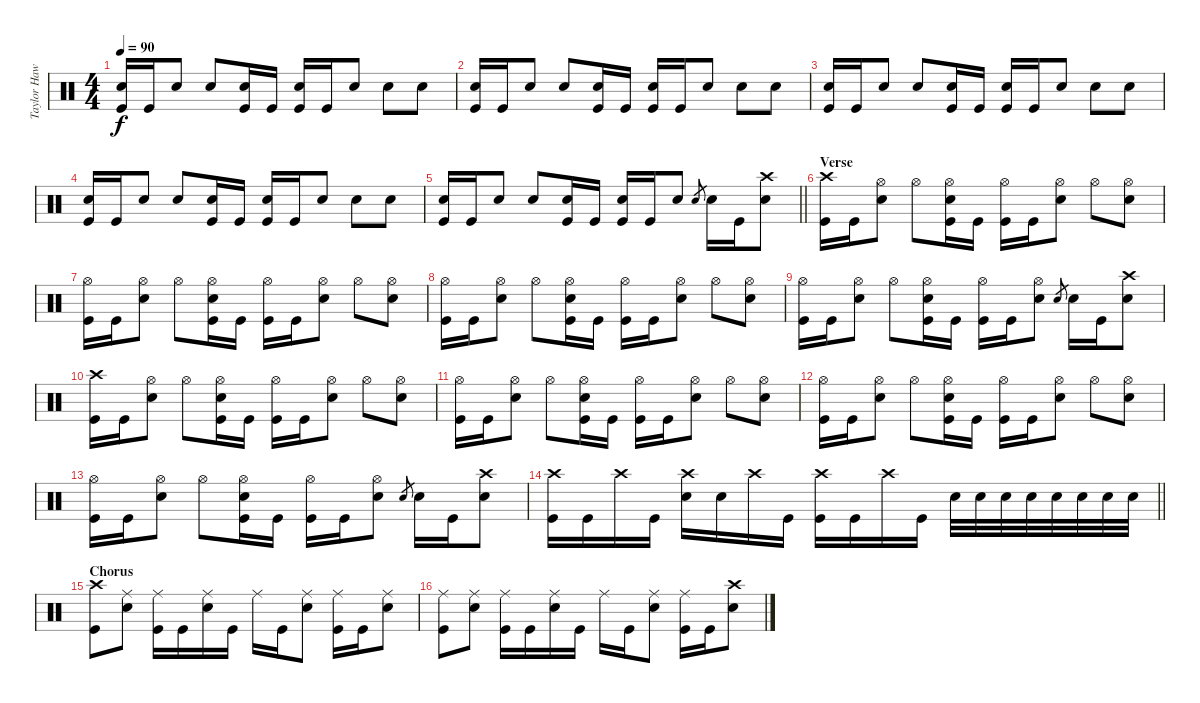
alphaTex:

\track ("Taylor Hawkins" "Taylor Haw") {instrument percussion}
\staff {score}
\articulation defaults
\ts (4 4)
\tempo 90
\clef neutral
\ks c
("Electric Snare (hit)" "Kick (hit)").16{dy f} "Kick (hit)".16 "Electric Snare (hit)".8 "Electric Snare (hit)".8 ("Electric Snare (hit)" "Kick (hit)").16 "Kick (hit)".16 ("Electric Snare (hit)" "Kick (hit)").16 "Kick (hit)".16 "Electric Snare (hit)".8 "Electric Snare (hit)".8 "Electric Snare (hit)".8 |
("Electric Snare (hit)" "Kick (hit)").16 "Kick (hit)".16 "Electric Snare (hit)".8 "Electric Snare (hit)".8 ("Electric Snare (hit)" "Kick (hit)").16 "Kick (hit)".16 ("Electric Snare (hit)" "Kick (hit)").16 "Kick (hit)".16 "Electric Snare (hit)".8 "Electric Snare (hit)".8 "Electric Snare (hit)".8 |
("Electric Snare (hit)" "Kick (hit)").16 "Kick (hit)".16 "Electric Snare (hit)".8 "Electric Snare (hit)".8 ("Electric Snare (hit)" "Kick (hit)").16 "Kick (hit)".16 ("Electric Snare (hit)" "Kick (hit)").16 "Kick (hit)".16 "Electric Snare (hit)".8 "Electric Snare (hit)".8 "Electric Snare (hit)".8 |
("Electric Snare (hit)" "Kick (hit)").16 "Kick (hit)".16 "Electric Snare (hit)".8 "Electric Snare (hit)".8 ("Electric Snare (hit)" "Kick (hit)").16 "Kick (hit)".16 ("Electric Snare (hit)" "Kick (hit)").16 "Kick (hit)".16 "Electric Snare (hit)".8 "Electric Snare (hit)".8 "Electric Snare (hit)".8 |
\barLineRight lightlight
("Electric Snare (hit)" "Kick (hit)").16 "Kick (hit)".16 "Electric Snare (hit)".8 "Electric Snare (hit)".8 ("Electric Snare (hit)" "Kick (hit)").16 "Kick (hit)".16 ("Electric Snare (hit)" "Kick (hit)").16 "Kick (hit)".16 "Electric Snare (hit)".8 "Electric Snare (hit)".8{gr} "Electric Snare (hit)".16 "Kick (hit)".16 ("Crash high (hit)" "Electric Snare (hit)").8 |
\section ("" "Verse")
("Crash high (hit)" "Kick (hit)").16 "Kick (hit)".16 ("Hi-Hat (open)" "Electric Snare (hit)").8 "Hi-Hat (open)".8 ("Hi-Hat (open)" "Electric Snare (hit)" "Kick (hit)").16 "Kick (hit)".16 ("Hi-Hat (open)" "Kick (hit)").16 "Kick (hit)".16 ("Hi-Hat (open)" "Electric Snare (hit)").8 "Hi-Hat (open)".8 ("Hi-Hat (open)" "Electric Snare (hit)").8 |
("Hi-Hat (open)" "Kick (hit)").16 "Kick (hit)".16 ("Hi-Hat (open)" "Electric Snare (hit)").8 "Hi-Hat (open)".8 ("Hi-Hat (open)" "Electric Snare (hit)" "Kick (hit)").16 "Kick (hit)".16 ("Hi-Hat (open)" "Kick (hit)").16 "Kick (hit)".16 ("Hi-Hat (open)" "Electric Snare (hit)").8 "Hi-Hat (open)".8 ("Hi-Hat (open)" "Electric Snare (hit)").8 |
("Hi-Hat (open)" "Kick (hit)").16 "Kick (hit)".16 ("Hi-Hat (open)" "Electric Snare (hit)").8 "Hi-Hat (open)".8 ("Hi-Hat (open)" "Electric Snare (hit)" "Kick (hit)").16 "Kick (hit)".16 ("Hi-Hat (open)" "Kick (hit)").16 "Kick (hit)".16 ("Hi-Hat (open)" "Electric Snare (hit)").8 "Hi-Hat (open)".8 ("Hi-Hat (open)" "Electric Snare (hit)").8 |
("Hi-Hat (open)" "Kick (hit)").16 "Kick (hit)".16 ("Hi-Hat (open)" "Electric Snare (hit)").8 "Hi-Hat (open)".8 ("Hi-Hat (open)" "Electric Snare (hit)" "Kick (hit)").16 "Kick (hit)".16 ("Hi-Hat (open)" "Kick (hit)").16 "Kick (hit)".16 ("Hi-Hat (open)" "Electric Snare (hit)").8 "Electric Snare (hit)".8{gr} "Electric Snare (hit)".16 "Kick (hit)".16 ("Crash high (hit)" "Electric Snare (hit)").8 |
("Crash high (hit)" "Kick (hit)").16 "Kick (hit)".16 ("Hi-Hat (open)" "Electric Snare (hit)").8 "Hi-Hat (open)".8 ("Hi-Hat (open)" "Electric Snare (hit)" "Kick (hit)").16 "Kick (hit)".16 ("Hi-Hat (open)" "Kick (hit)").16 "Kick (hit)".16 ("Hi-Hat (open)" "Electric Snare (hit)").8 "Hi-Hat (open)".8 ("Hi-Hat (open)" "Electric Snare (hit)").8 |
("Hi-Hat (open)" "Kick (hit)").16 "Kick (hit)".16 ("Hi-Hat (open)" "Electric Snare (hit)").8 "Hi-Hat (open)".8 ("Hi-Hat (open)" "Electric Snare (hit)" "Kick (hit)").16 "Kick (hit)".16 ("Hi-Hat (open)" "Kick (hit)").16 "Kick (hit)".16 ("Hi-Hat (open)" "Electric Snare (hit)").8 "Hi-Hat (open)".8 ("Hi-Hat (open)" "Electric Snare (hit)").8 |
("Hi-Hat (open)" "Kick (hit)").16 "Kick (hit)".16 ("Hi-Hat (open)" "Electric Snare (hit)").8 "Hi-Hat (open)".8 ("Hi-Hat (open)" "Electric Snare (hit)" "Kick (hit)").16 "Kick (hit)".16 ("Hi-Hat (open)" "Kick (hit)").16 "Kick (hit)".16 ("Hi-Hat (open)" "Electric Snare (hit)").8 "Hi-Hat (open)".8 ("Hi-Hat (open)" "Electric Snare (hit)").8 |
("Hi-Hat (open)" "Kick (hit)").16 "Kick (hit)".16 ("Hi-Hat (open)" "Electric Snare (hit)").8 "Hi-Hat (open)".8 ("Hi-Hat (open)" "Electric Snare (hit)" "Kick (hit)").16 "Kick (hit)".16 ("Hi-Hat (open)" "Kick (hit)").16 "Kick (hit)".16 ("Hi-Hat (open)" "Electric Snare (hit)").8 "Electric Snare (hit)".8{gr} "Electric Snare (hit)".16 "Kick (hit)".16 ("Crash high (hit)" "Electric Snare (hit)").8 |
\barLineRight lightlight
("Crash high (hit)" "Kick (hit)").16 "Kick (hit)".16 "Crash high (hit)".16 "Kick (hit)".16 ("Crash high (hit)" "Electric Snare (hit)").16 "Electric Snare (hit)".16 "Crash high (hit)".16 "Kick (hit)".16 ("Crash high (hit)" "Kick (hit)").16 "Kick (hit)".16 "Crash high (hit)".16 "Kick (hit)".16 "Electric Snare (hit)".32 "Electric Snare (hit)".32 "Electric Snare (hit)".32 "Electric Snare (hit)".32 "Electric Snare (hit)".32 "Electric Snare (hit)".32 "Electric Snare (hit)".32 "Electric Snare (hit)".32 |
\section ("" "Chorus")
("Crash high (hit)" "Kick (hit)").8 ("Ride (middle)" "Electric Snare (hit)").8 ("Ride (middle)" "Kick (hit)").16 "Kick (hit)".16 ("Ride (middle)" "Electric Snare (hit)").16 "Kick (hit)".16 "Ride (middle)".16 "Kick (hit)".16 ("Ride (middle)" "Electric Snare (hit)").8 ("Ride (middle)" "Kick (hit)").16 "Kick (hit)".16 ("Ride (middle)" "Snare (hit) 2").8 |
("Ride (middle)" "Kick (hit)").8 ("Ride (middle)" "Electric Snare (hit)").8 ("Ride (middle)" "Kick (hit)").16 "Kick (hit)".16 ("Ride (middle)" "Electric Snare (hit)").16 "Kick (hit)".16 "Ride (middle)".16 "Kick (hit)".16 ("Ride (middle)" "Electric Snare (hit)").8 ("Ride (middle)" "Kick (hit)").16 "Kick (hit)".16 ("Crash high (hit)" "Snare (hit) 2").8
